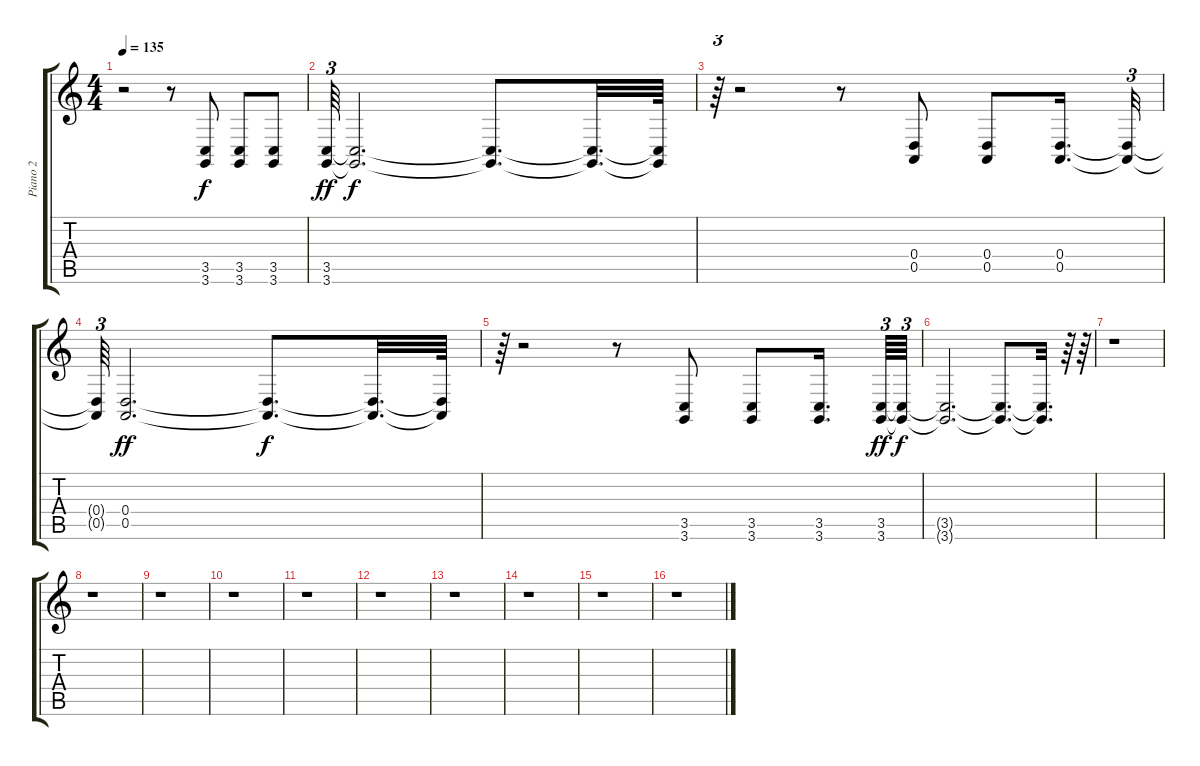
\track ("Piano 2" "Piano 2") {instrument brightacousticpiano}
\staff {score tabs}
\tuning (E4 B3 G3 D3 A2 E2) {hide}
\ts (4 4)
\tempo 135
\clef g2
\ks c
r.2{dy f} r.8 (3.5 3.6).8 (3.5 3.6).8 (3.5 3.6).8 |
(3.5 3.6).64{tu (3 2) dy ff} (3.5{t} 3.6{t}).2{d dy f} (3.5{t} 3.6{t}).8{d} (3.5{t} 3.6{t}).32{d} (3.5{t} 3.6{t}).64 |
r.64{tu (3 2)} r.2 r.8 (0.4 0.5).8 (0.4 0.5).8 (0.4 0.5).16{d} (0.4{t} 0.5{t}).32{tu (3 2)} |
(0.4{t} 0.5{t}).64{tu (3 2)} (0.4 0.5).2{d dy ff} (0.4{t} 0.5{t}).8{d dy f} (0.4{t} 0.5{t}).32{d} (0.4{t} 0.5{t}).64 |
r.64{tu (3 2)} r.2 r.8 (3.5 3.6).8 (3.5 3.6).8 (3.5 3.6).16{d} (3.5 3.6).64{tu (3 2) dy ff} (3.5{t} 3.6{t}).64{tu (3 2) dy f} |
(3.5{t} 3.6{t}).2{d} (3.5{t} 3.6{t}).8{d} (3.5{t} 3.6{t}).32{d} r.64 r.64{tu (3 2)} |
r.1 |
r.1 |
r.1 |
r.1 |
r.1 |
r.1 |
r.1 |
r.1 |
r.1 |
r.1
